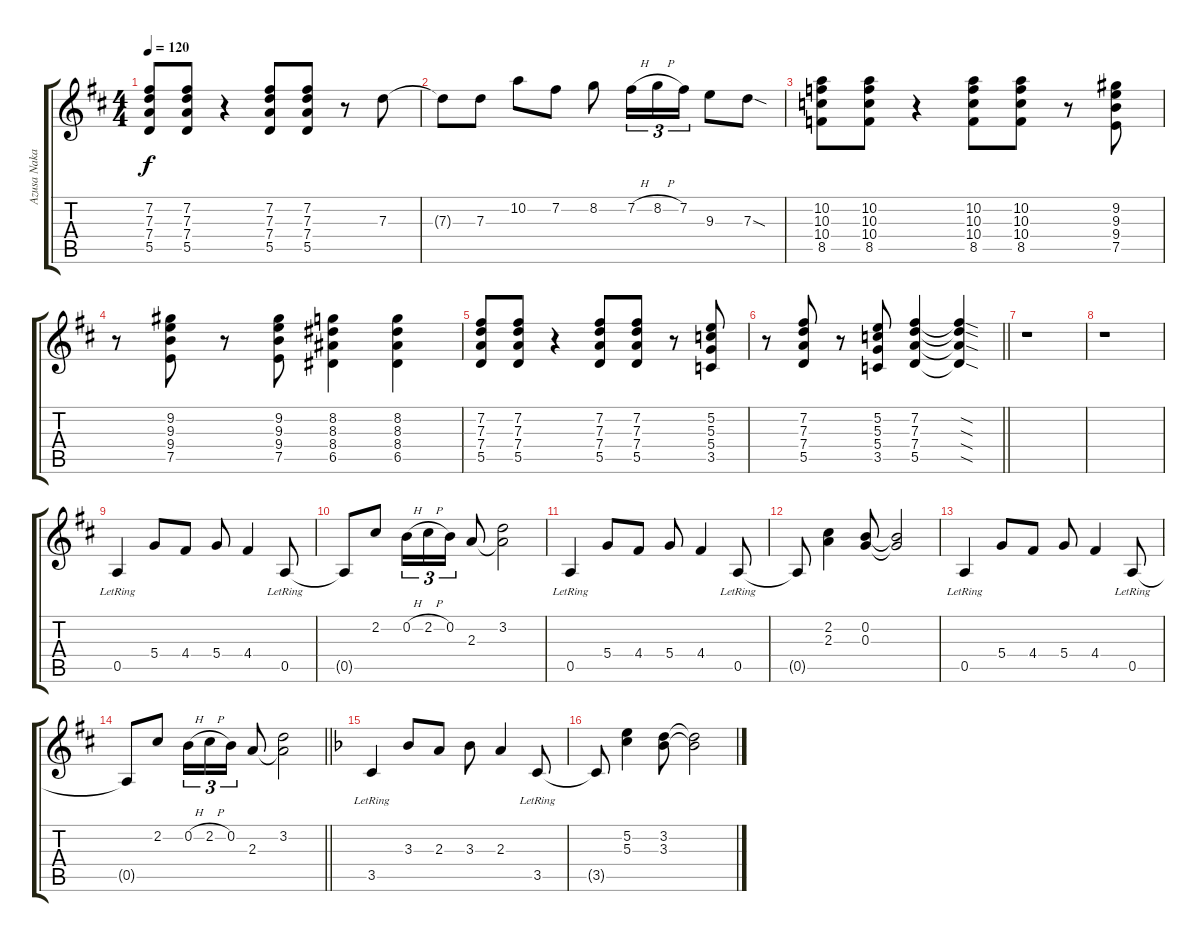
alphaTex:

\track ("Azusa Nakano" "Azusa Naka") {instrument overdrivenguitar}
\staff {score tabs}
\tuning (E4 B3 G3 D3 A2 E2) {hide}
\ts (4 4)
\tempo 120
\clef g2
\ks d
(7.2 7.3 7.4 5.5).8{dy f} (7.2 7.3 7.4 5.5).8 r.4 (7.2 7.3 7.4 5.5).8 (7.2 7.3 7.4 5.5).8 r.8 7.3.8 |
7.3{t}.8 7.3.8 10.2.8 7.2.8 8.2.8 7.2{h}.16{tu (3 2)} 8.2{h}.16{tu (3 2)} 7.2.16{tu (3 2)} 9.3.8 7.3{sod}.8 |
(10.2 10.3 10.4 8.5).8 (10.2 10.3 10.4 8.5).8 r.4 (10.2 10.3 10.4 8.5).8 (10.2 10.3 10.4 8.5).8 r.8 (9.2 9.3 9.4 7.5).8 |
r.8 (9.2 9.3 9.4 7.5).8 r.8 (9.2 9.3 9.4 7.5).8 (8.2 8.3 8.4 6.5).4 (8.2 8.3 8.4 6.5).4 |
(7.2 7.3 7.4 5.5).8 (7.2 7.3 7.4 5.5).8 r.4 (7.2 7.3 7.4 5.5).8 (7.2 7.3 7.4 5.5).8 r.8 (5.2 5.3 5.4 3.5).8 |
\barLineRight lightlight
r.8 (7.2 7.3 7.4 5.5).8 r.8 (5.2 5.3 5.4 3.5).8 (7.2 7.3 7.4 5.5).4 (7.2{sod t} 7.3{sod t} 7.4{sod t} 5.5{sod t}).4 |
r.1 |
r.1 |
0.5{lr}.4 5.4.8 4.4.8 5.4.8 4.4.4 0.5{lr}.8 |
0.5{t}.8 2.2.8 0.2{h}.16{tu (3 2)} 2.2{h}.16{tu (3 2)} 0.2.16{tu (3 2)} 2.3.8 (3.2 2.3{t}).2 |
0.5{lr}.4 5.4.8 4.4.8 5.4.8 4.4.4 0.5{lr}.8 |
0.5{t}.8 (2.2 2.3).4 (0.2 0.3).8 (0.2{t} 0.3{t}).2 |
0.5{lr}.4 5.4.8 4.4.8 5.4.8 4.4.4 0.5{lr}.8 |
\barLineRight lightlight
0.5{t}.8 2.2.8 0.2{h}.16{tu (3 2)} 2.2{h}.16{tu (3 2)} 0.2.16{tu (3 2)} 2.3.8 (3.2 2.3{t}).2 |
\ks f
3.5{lr}.4 3.3.8 2.3.8 3.3.8 2.3.4 3.5{lr}.8 |
3.5{t}.8 (5.2 5.3).4 (3.2 3.3).8 (3.2{t} 3.3{t}).2
